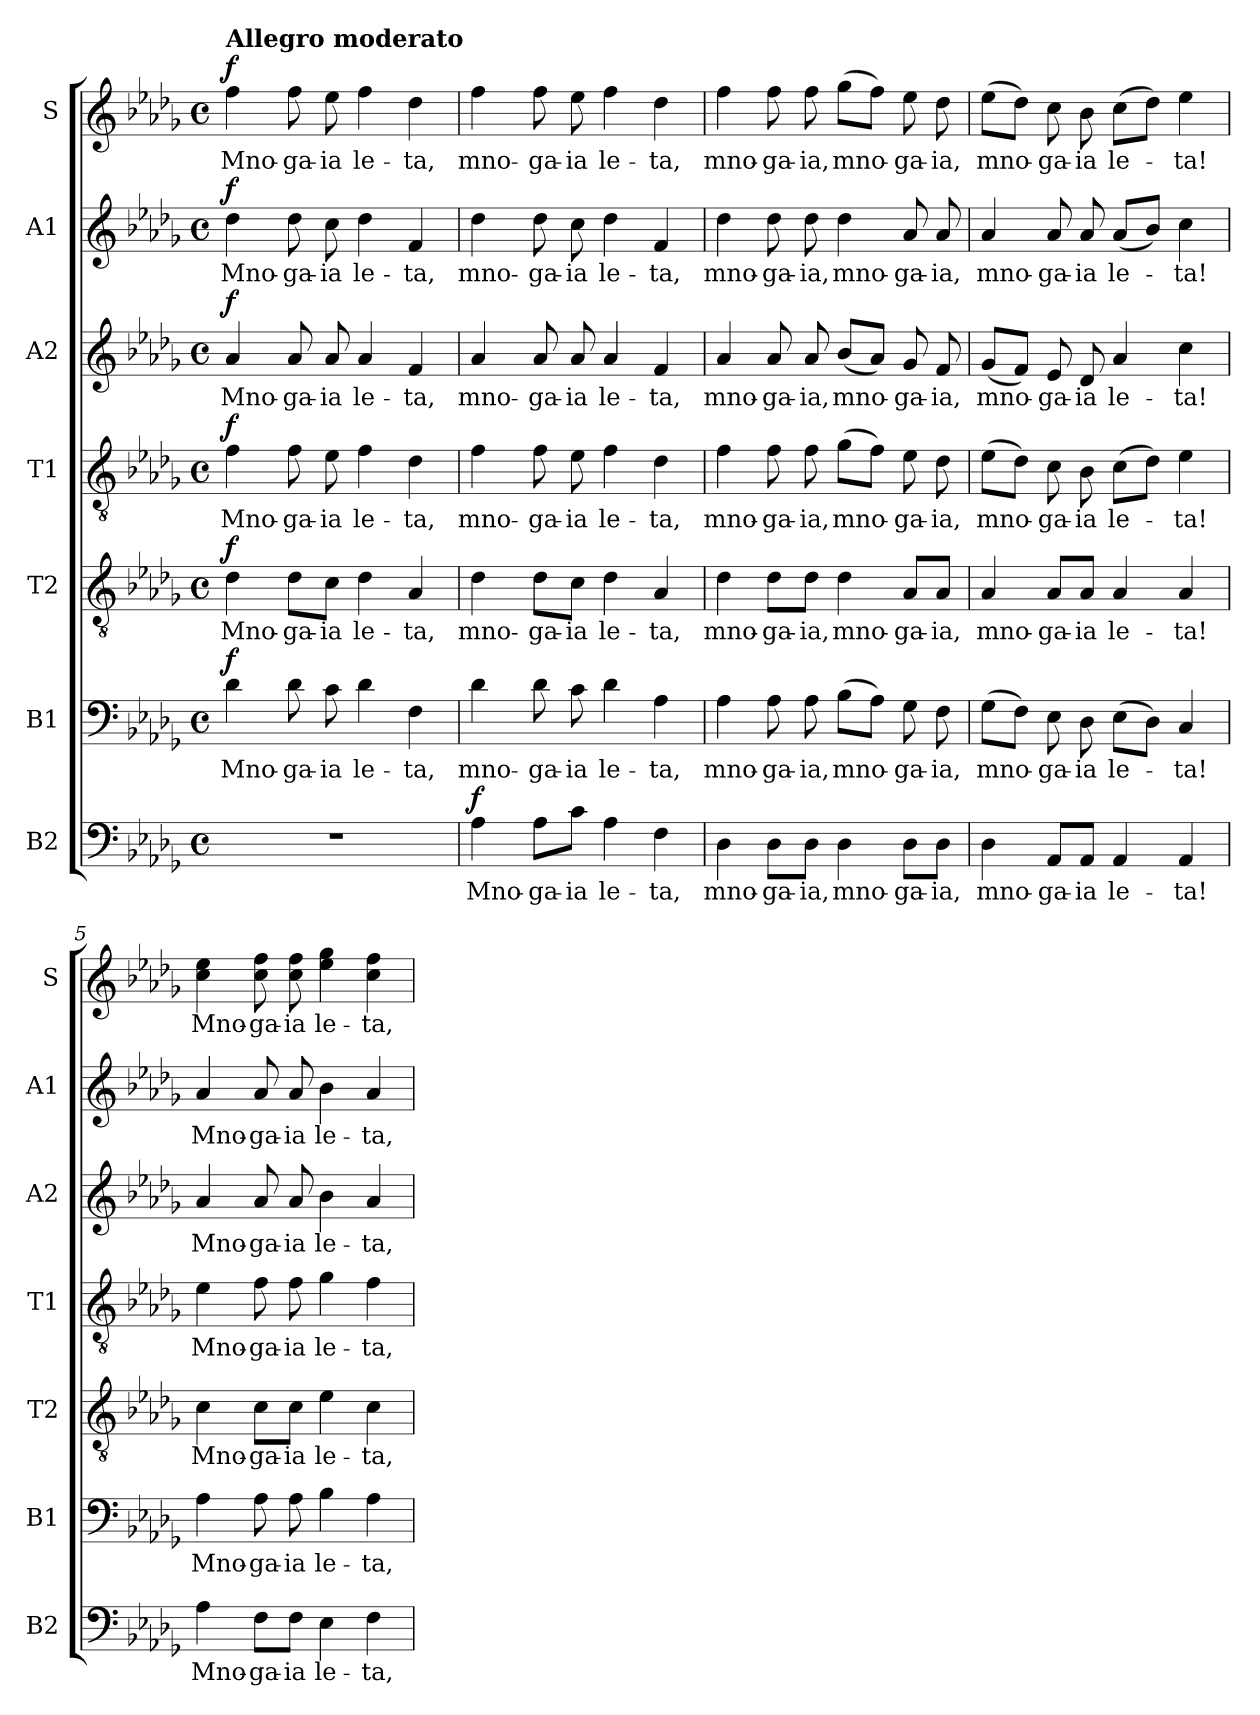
**kern	**text	**dynam	**kern	**text	**dynam	**kern	**text	**dynam	**kern	**text	**dynam	**kern	**text	**dynam	**kern	**text	**dynam	**kern	**text	**dynam
*part7	*part7	*part7	*part6	*part6	*part6	*part5	*part5	*part5	*part4	*part4	*part4	*part3	*part3	*part3	*part2	*part2	*part2	*part1	*part1	*part1
*staff7	*staff7	*staff7	*staff6	*staff6	*staff6	*staff5	*staff5	*staff5	*staff4	*staff4	*staff4	*staff3	*staff3	*staff3	*staff2	*staff2	*staff2	*staff1	*staff1	*staff1
*I"B2	*	*	*I"B1	*	*	*I"T2	*	*	*I"T1	*	*	*I"A2	*	*	*I"A1	*	*	*I"S	*	*
*I'B2	*	*	*I'B1	*	*	*I'T2	*	*	*I'T1	*	*	*I'A2	*	*	*I'A1	*	*	*I'S	*	*
*clefF4	*	*	*clefF4	*	*	*clefGv2	*	*	*clefGv2	*	*	*clefG2	*	*	*clefG2	*	*	*clefG2	*	*
*k[b-e-a-d-g-]	*	*	*k[b-e-a-d-g-]	*	*	*k[b-e-a-d-g-]	*	*	*k[b-e-a-d-g-]	*	*	*k[b-e-a-d-g-]	*	*	*k[b-e-a-d-g-]	*	*	*k[b-e-a-d-g-]	*	*
*M4/4	*	*	*M4/4	*	*	*M4/4	*	*	*M4/4	*	*	*M4/4	*	*	*M4/4	*	*	*M4/4	*	*
*met(c)	*	*	*met(c)	*	*	*met(c)	*	*	*met(c)	*	*	*met(c)	*	*	*met(c)	*	*	*met(c)	*	*
=1	=1	=1	=1	=1	=1	=1	=1	=1	=1	=1	=1	=1	=1	=1	=1	=1	=1	=1	=1	=1
!	!	!	!	!	!	!	!	!	!	!	!	!	!	!	!	!	!	!LO:TX:a:B:t=Allegro moderato	!	!
!	!	!	!	!LO:LY:b	!LO:DY:b	!	!LO:LY:b	!LO:DY:b	!	!LO:LY:b	!LO:DY:b	!	!LO:LY:b	!LO:DY:b	!	!LO:LY:b	!LO:DY:b	!	!LO:LY:b	!LO:DY:b
1r	.	.	4d-\	Mno-	f	4d-\	Mno-	f	4f\	Mno-	f	4a-/	Mno-	f	4dd-\	Mno-	f	4ff\	Mno-	f
!	!	!	!	!LO:LY:b	!	!	!LO:LY:b	!	!	!LO:LY:b	!	!	!LO:LY:b	!	!	!LO:LY:b	!	!	!LO:LY:b	!
.	.	.	8d-\	-ga-	.	8d-\L	-ga-	.	8f\	-ga-	.	8a-/	-ga-	.	8dd-\	-ga-	.	8ff\	-ga-	.
!	!	!	!	!LO:LY:b	!	!	!LO:LY:b	!	!	!LO:LY:b	!	!	!LO:LY:b	!	!	!LO:LY:b	!	!	!LO:LY:b	!
.	.	.	8c\	-ia	.	8c\J	-ia	.	8e-\	-ia	.	8a-/	-ia	.	8cc\	-ia	.	8ee-\	-ia	.
!	!	!	!	!LO:LY:b	!	!	!LO:LY:b	!	!	!LO:LY:b	!	!	!LO:LY:b	!	!	!LO:LY:b	!	!	!LO:LY:b	!
.	.	.	4d-\	le-	.	4d-\	le-	.	4f\	le-	.	4a-/	le-	.	4dd-\	le-	.	4ff\	le-	.
!	!	!	!	!LO:LY:b	!	!	!LO:LY:b	!	!	!LO:LY:b	!	!	!LO:LY:b	!	!	!LO:LY:b	!	!	!LO:LY:b	!
.	.	.	4F\	-ta,	.	4A-/	-ta,	.	4d-\	-ta,	.	4f/	-ta,	.	4f/	-ta,	.	4dd-\	-ta,	.
=2	=2	=2	=2	=2	=2	=2	=2	=2	=2	=2	=2	=2	=2	=2	=2	=2	=2	=2	=2	=2
!	!LO:LY:b	!LO:DY:b	!	!LO:LY:b	!	!	!LO:LY:b	!	!	!LO:LY:b	!	!	!LO:LY:b	!	!	!LO:LY:b	!	!	!LO:LY:b	!
4A-\	Mno-	f	4d-\	mno-	.	4d-\	mno-	.	4f\	mno-	.	4a-/	mno-	.	4dd-\	mno-	.	4ff\	mno-	.
!	!LO:LY:b	!	!	!LO:LY:b	!	!	!LO:LY:b	!	!	!LO:LY:b	!	!	!LO:LY:b	!	!	!LO:LY:b	!	!	!LO:LY:b	!
8A-\L	-ga-	.	8d-\	-ga-	.	8d-\L	-ga-	.	8f\	-ga-	.	8a-/	-ga-	.	8dd-\	-ga-	.	8ff\	-ga-	.
!	!LO:LY:b	!	!	!LO:LY:b	!	!	!LO:LY:b	!	!	!LO:LY:b	!	!	!LO:LY:b	!	!	!LO:LY:b	!	!	!LO:LY:b	!
8c\J	-ia	.	8c\	-ia	.	8c\J	-ia	.	8e-\	-ia	.	8a-/	-ia	.	8cc\	-ia	.	8ee-\	-ia	.
!	!LO:LY:b	!	!	!LO:LY:b	!	!	!LO:LY:b	!	!	!LO:LY:b	!	!	!LO:LY:b	!	!	!LO:LY:b	!	!	!LO:LY:b	!
4A-\	le-	.	4d-\	le-	.	4d-\	le-	.	4f\	le-	.	4a-/	le-	.	4dd-\	le-	.	4ff\	le-	.
!	!LO:LY:b	!	!	!LO:LY:b	!	!	!LO:LY:b	!	!	!LO:LY:b	!	!	!LO:LY:b	!	!	!LO:LY:b	!	!	!LO:LY:b	!
4F\	-ta,	.	4A-\	-ta,	.	4A-/	-ta,	.	4d-\	-ta,	.	4f/	-ta,	.	4f/	-ta,	.	4dd-\	-ta,	.
=3	=3	=3	=3	=3	=3	=3	=3	=3	=3	=3	=3	=3	=3	=3	=3	=3	=3	=3	=3	=3
!	!LO:LY:b	!	!	!LO:LY:b	!	!	!LO:LY:b	!	!	!LO:LY:b	!	!	!LO:LY:b	!	!	!LO:LY:b	!	!	!LO:LY:b	!
4D-\	mno-	.	4A-\	mno-	.	4d-\	mno-	.	4f\	mno-	.	4a-/	mno-	.	4dd-\	mno-	.	4ff\	mno-	.
!	!LO:LY:b	!	!	!LO:LY:b	!	!	!LO:LY:b	!	!	!LO:LY:b	!	!	!LO:LY:b	!	!	!LO:LY:b	!	!	!LO:LY:b	!
8D-\L	-ga-	.	8A-\	-ga-	.	8d-\L	-ga-	.	8f\	-ga-	.	8a-/	-ga-	.	8dd-\	-ga-	.	8ff\	-ga-	.
!	!LO:LY:b	!	!	!LO:LY:b	!	!	!LO:LY:b	!	!	!LO:LY:b	!	!	!LO:LY:b	!	!	!LO:LY:b	!	!	!LO:LY:b	!
8D-\J	-ia,	.	8A-\	-ia,	.	8d-\J	-ia,	.	8f\	-ia,	.	8a-/	-ia,	.	8dd-\	-ia,	.	8ff\	-ia,	.
!	!LO:LY:b	!	!	!LO:LY:b	!	!	!LO:LY:b	!	!	!LO:LY:b	!	!	!LO:LY:b	!	!	!LO:LY:b	!	!	!LO:LY:b	!
4D-\	mno-	.	(>8B-\L	mno-	.	4d-\	mno-	.	(>8g-\L	mno-	.	(<8b-/L	mno-	.	4dd-\	mno-	.	(>8gg-\L	mno-	.
.	.	.	8A-\J)	.	.	.	.	.	8f\J)	.	.	8a-/J)	.	.	.	.	.	8ff\J)	.	.
!	!LO:LY:b	!	!	!LO:LY:b	!	!	!LO:LY:b	!	!	!LO:LY:b	!	!	!LO:LY:b	!	!	!LO:LY:b	!	!	!LO:LY:b	!
8D-\L	-ga-	.	8G-\	-ga-	.	8A-/L	-ga-	.	8e-\	-ga-	.	8g-/	-ga-	.	8a-/	-ga-	.	8ee-\	-ga-	.
!	!LO:LY:b	!	!	!LO:LY:b	!	!	!LO:LY:b	!	!	!LO:LY:b	!	!	!LO:LY:b	!	!	!LO:LY:b	!	!	!LO:LY:b	!
8D-\J	-ia,	.	8F\	-ia,	.	8A-/J	-ia,	.	8d-\	-ia,	.	8f/	-ia,	.	8a-/	-ia,	.	8dd-\	-ia,	.
=4	=4	=4	=4	=4	=4	=4	=4	=4	=4	=4	=4	=4	=4	=4	=4	=4	=4	=4	=4	=4
!	!LO:LY:b	!	!	!LO:LY:b	!	!	!LO:LY:b	!	!	!LO:LY:b	!	!	!LO:LY:b	!	!	!LO:LY:b	!	!	!LO:LY:b	!
4D-\	mno-	.	(>8G-\L	mno-	.	4A-/	mno-	.	(>8e-\L	mno-	.	(<8g-/L	mno-	.	4a-/	mno-	.	(>8ee-\L	mno-	.
.	.	.	8F\J)	.	.	.	.	.	8d-\J)	.	.	8f/J)	.	.	.	.	.	8dd-\J)	.	.
!	!LO:LY:b	!	!	!LO:LY:b	!	!	!LO:LY:b	!	!	!LO:LY:b	!	!	!LO:LY:b	!	!	!LO:LY:b	!	!	!LO:LY:b	!
8AA-/L	-ga-	.	8E-\	-ga-	.	8A-/L	ga-	.	8c\	-ga-	.	8e-/	-ga-	.	8a-/	-ga-	.	8cc\	-ga-	.
!	!LO:LY:b	!	!	!LO:LY:b	!	!	!LO:LY:b	!	!	!LO:LY:b	!	!	!LO:LY:b	!	!	!LO:LY:b	!	!	!LO:LY:b	!
8AA-/J	-ia	.	8D-\	-ia	.	8A-/J	-ia	.	8B-\	-ia	.	8d-/	-ia	.	8a-/	-ia	.	8b-\	-ia	.
!	!LO:LY:b	!	!	!LO:LY:b	!	!	!LO:LY:b	!	!	!LO:LY:b	!	!	!LO:LY:b	!	!	!LO:LY:b	!	!	!LO:LY:b	!
4AA-/	le-	.	(>8E-\L	le-	.	4A-/	le-	.	(>8c\L	le-	.	4a-/	le-	.	(<8a-/L	le-	.	(>8cc\L	le-	.
.	.	.	8D-\J)	.	.	.	.	.	8d-\J)	.	.	.	.	.	8b-/J)	.	.	8dd-\J)	.	.
!	!LO:LY:b	!	!	!LO:LY:b	!	!	!LO:LY:b	!	!	!LO:LY:b	!	!	!LO:LY:b	!	!	!LO:LY:b	!	!	!LO:LY:b	!
4AA-/	-ta!	.	4C/	-ta!	.	4A-/	-ta!	.	4e-\	-ta!	.	4cc\	-ta!	.	4cc\	-ta!	.	4ee-\	-ta!	.
=5	=5	=5	=5	=5	=5	=5	=5	=5	=5	=5	=5	=5	=5	=5	=5	=5	=5	=5	=5	=5
!	!LO:LY:b	!	!	!LO:LY:b	!	!	!LO:LY:b	!	!	!LO:LY:b	!	!	!LO:LY:b	!	!	!LO:LY:b	!	!	!LO:LY:b	!
4A-\	Mno-	.	4A-\	Mno-	.	4c\	Mno-	.	4e-\	Mno-	.	4a-/	Mno-	.	4a-/	Mno-	.	4cc\ 4ee-\	Mno-	.
!	!LO:LY:b	!	!	!LO:LY:b	!	!	!LO:LY:b	!	!	!LO:LY:b	!	!	!LO:LY:b	!	!	!LO:LY:b	!	!	!LO:LY:b	!
8F\L	-ga-	.	8A-\	-ga-	.	8c\L	-ga-	.	8f\	-ga-	.	8a-/	-ga-	.	8a-/	-ga-	.	8cc\ 8ff\	-ga-	.
!	!LO:LY:b	!	!	!LO:LY:b	!	!	!LO:LY:b	!	!	!LO:LY:b	!	!	!LO:LY:b	!	!	!LO:LY:b	!	!	!LO:LY:b	!
8F\J	-ia	.	8A-\	-ia	.	8c\J	-ia	.	8f\	-ia	.	8a-/	-ia	.	8a-/	-ia	.	8cc\ 8ff\	-ia	.
!	!LO:LY:b	!	!	!LO:LY:b	!	!	!LO:LY:b	!	!	!LO:LY:b	!	!	!LO:LY:b	!	!	!LO:LY:b	!	!	!LO:LY:b	!
4E-\	le-	.	4B-\	le-	.	4e-\	le-	.	4g-\	le-	.	4b-\	le-	.	4b-\	le-	.	4ee-\ 4gg-\	le-	.
!	!LO:LY:b	!	!	!LO:LY:b	!	!	!LO:LY:b	!	!	!LO:LY:b	!	!	!LO:LY:b	!	!	!LO:LY:b	!	!	!LO:LY:b	!
4F\	-ta,	.	4A-\	-ta,	.	4c\	-ta,	.	4f\	-ta,	.	4a-/	-ta,	.	4a-/	-ta,	.	4cc\ 4ff\	-ta,	.
=	=	=	=	=	=	=	=	=	=	=	=	=	=	=	=	=	=	=	=	=
*-	*-	*-	*-	*-	*-	*-	*-	*-	*-	*-	*-	*-	*-	*-	*-	*-	*-	*-	*-	*-
